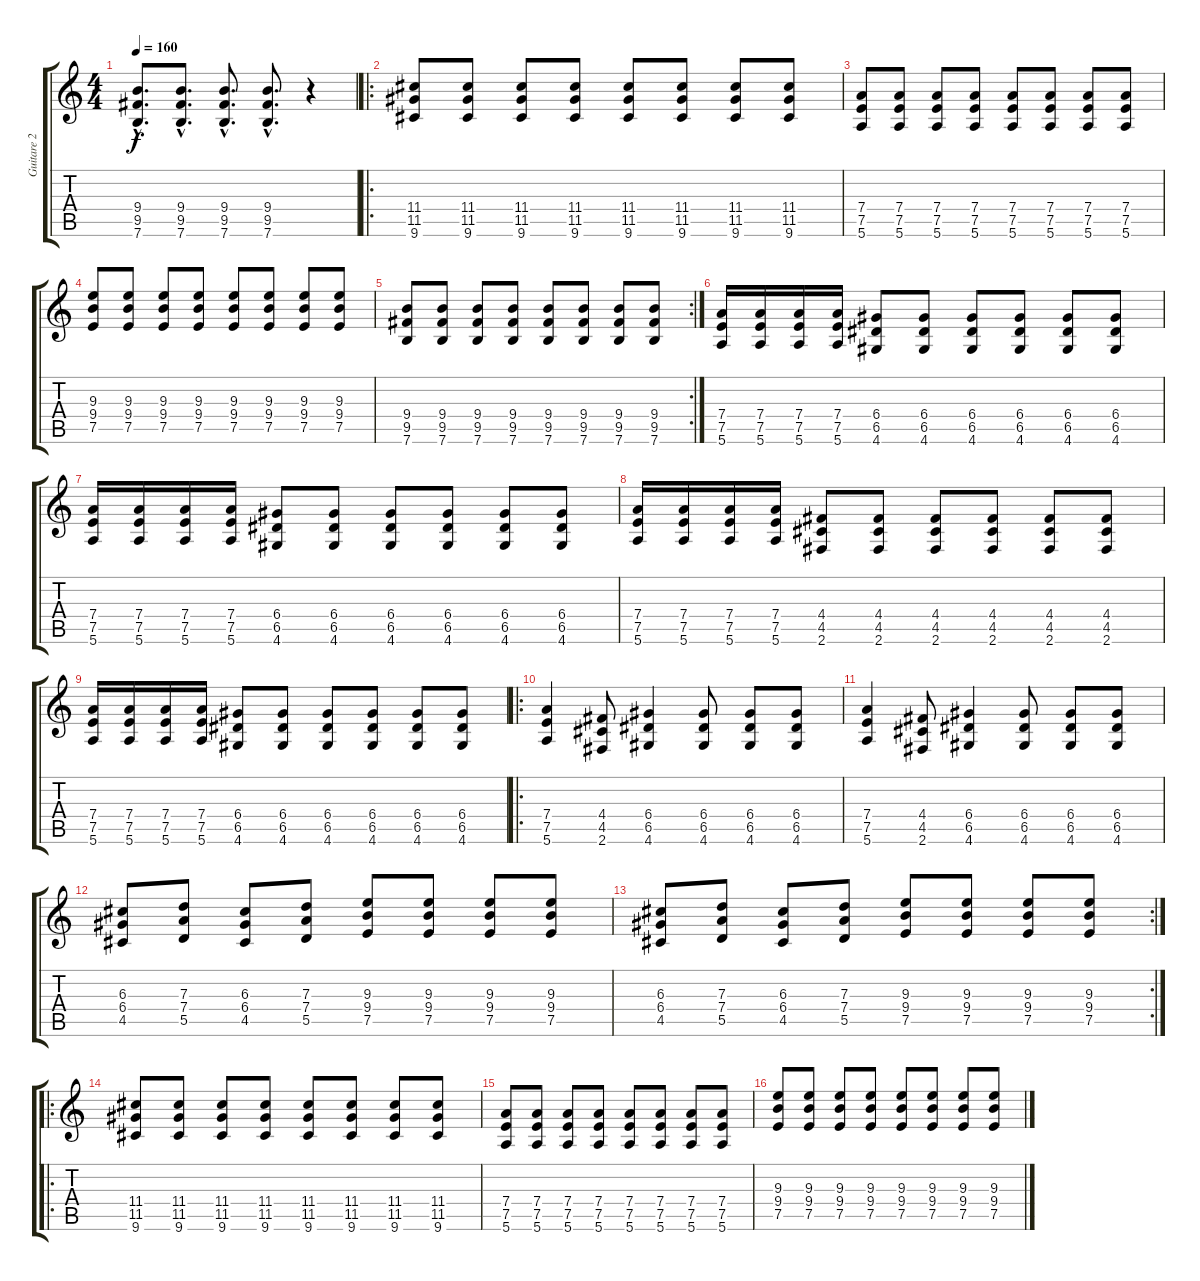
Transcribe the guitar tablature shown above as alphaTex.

\track ("Guitare 2" "Guitare 2") {instrument distortionguitar}
\staff {score tabs}
\tuning (E4 B3 G3 D3 A2 E2) {hide}
\ts (4 4)
\tempo 160
\clef g2
\ks c
(9.4{hac} 9.5{hac} 7.6{hac}).8{d dy f} (9.4{hac} 9.5{hac} 7.6{hac}).8{d} (9.4{hac} 9.5{hac} 7.6{hac}).8{d} (9.4{hac} 9.5{hac} 7.6{hac}).8{d} r.4 |
\ro
(11.4 11.5 9.6).8 (11.4 11.5 9.6).8 (11.4 11.5 9.6).8 (11.4 11.5 9.6).8 (11.4 11.5 9.6).8 (11.4 11.5 9.6).8 (11.4 11.5 9.6).8 (11.4 11.5 9.6).8 |
(7.4 7.5 5.6).8 (7.4 7.5 5.6).8 (7.4 7.5 5.6).8 (7.4 7.5 5.6).8 (7.4 7.5 5.6).8 (7.4 7.5 5.6).8 (7.4 7.5 5.6).8 (7.4 7.5 5.6).8 |
(9.3 9.4 7.5).8 (9.3 9.4 7.5).8 (9.3 9.4 7.5).8 (9.3 9.4 7.5).8 (9.3 9.4 7.5).8 (9.3 9.4 7.5).8 (9.3 9.4 7.5).8 (9.3 9.4 7.5).8 |
\rc 2
(9.4 9.5 7.6).8 (9.4 9.5 7.6).8 (9.4 9.5 7.6).8 (9.4 9.5 7.6).8 (9.4 9.5 7.6).8 (9.4 9.5 7.6).8 (9.4 9.5 7.6).8 (9.4 9.5 7.6).8 |
(7.4 7.5 5.6).16 (7.4 7.5 5.6).16 (7.4 7.5 5.6).16 (7.4 7.5 5.6).16 (6.4 6.5 4.6).8 (6.4 6.5 4.6).8 (6.4 6.5 4.6).8 (6.4 6.5 4.6).8 (6.4 6.5 4.6).8 (6.4 6.5 4.6).8 |
(7.4 7.5 5.6).16 (7.4 7.5 5.6).16 (7.4 7.5 5.6).16 (7.4 7.5 5.6).16 (6.4 6.5 4.6).8 (6.4 6.5 4.6).8 (6.4 6.5 4.6).8 (6.4 6.5 4.6).8 (6.4 6.5 4.6).8 (6.4 6.5 4.6).8 |
(7.4 7.5 5.6).16 (7.4 7.5 5.6).16 (7.4 7.5 5.6).16 (7.4 7.5 5.6).16 (4.4 4.5 2.6).8 (4.4 4.5 2.6).8 (4.4 4.5 2.6).8 (4.4 4.5 2.6).8 (4.4 4.5 2.6).8 (4.4 4.5 2.6).8 |
(7.4 7.5 5.6).16 (7.4 7.5 5.6).16 (7.4 7.5 5.6).16 (7.4 7.5 5.6).16 (6.4 6.5 4.6).8 (6.4 6.5 4.6).8 (6.4 6.5 4.6).8 (6.4 6.5 4.6).8 (6.4 6.5 4.6).8 (6.4 6.5 4.6).8 |
\ro
(7.4 7.5 5.6).4 (4.4 4.5 2.6).8 (6.4 6.5 4.6).4 (6.4 6.5 4.6).8 (6.4 6.5 4.6).8 (6.4 6.5 4.6).8 |
(7.4 7.5 5.6).4 (4.4 4.5 2.6).8 (6.4 6.5 4.6).4 (6.4 6.5 4.6).8 (6.4 6.5 4.6).8 (6.4 6.5 4.6).8 |
(6.3 6.4 4.5).8 (7.3 7.4 5.5).8 (6.3 6.4 4.5).8 (7.3 7.4 5.5).8 (9.3 9.4 7.5).8 (9.3 9.4 7.5).8 (9.3 9.4 7.5).8 (9.3 9.4 7.5).8 |
\rc 2
(6.3 6.4 4.5).8 (7.3 7.4 5.5).8 (6.3 6.4 4.5).8 (7.3 7.4 5.5).8 (9.3 9.4 7.5).8 (9.3 9.4 7.5).8 (9.3 9.4 7.5).8 (9.3 9.4 7.5).8 |
\ro
(11.4 11.5 9.6).8 (11.4 11.5 9.6).8 (11.4 11.5 9.6).8 (11.4 11.5 9.6).8 (11.4 11.5 9.6).8 (11.4 11.5 9.6).8 (11.4 11.5 9.6).8 (11.4 11.5 9.6).8 |
(7.4 7.5 5.6).8 (7.4 7.5 5.6).8 (7.4 7.5 5.6).8 (7.4 7.5 5.6).8 (7.4 7.5 5.6).8 (7.4 7.5 5.6).8 (7.4 7.5 5.6).8 (7.4 7.5 5.6).8 |
(9.3 9.4 7.5).8 (9.3 9.4 7.5).8 (9.3 9.4 7.5).8 (9.3 9.4 7.5).8 (9.3 9.4 7.5).8 (9.3 9.4 7.5).8 (9.3 9.4 7.5).8 (9.3 9.4 7.5).8
